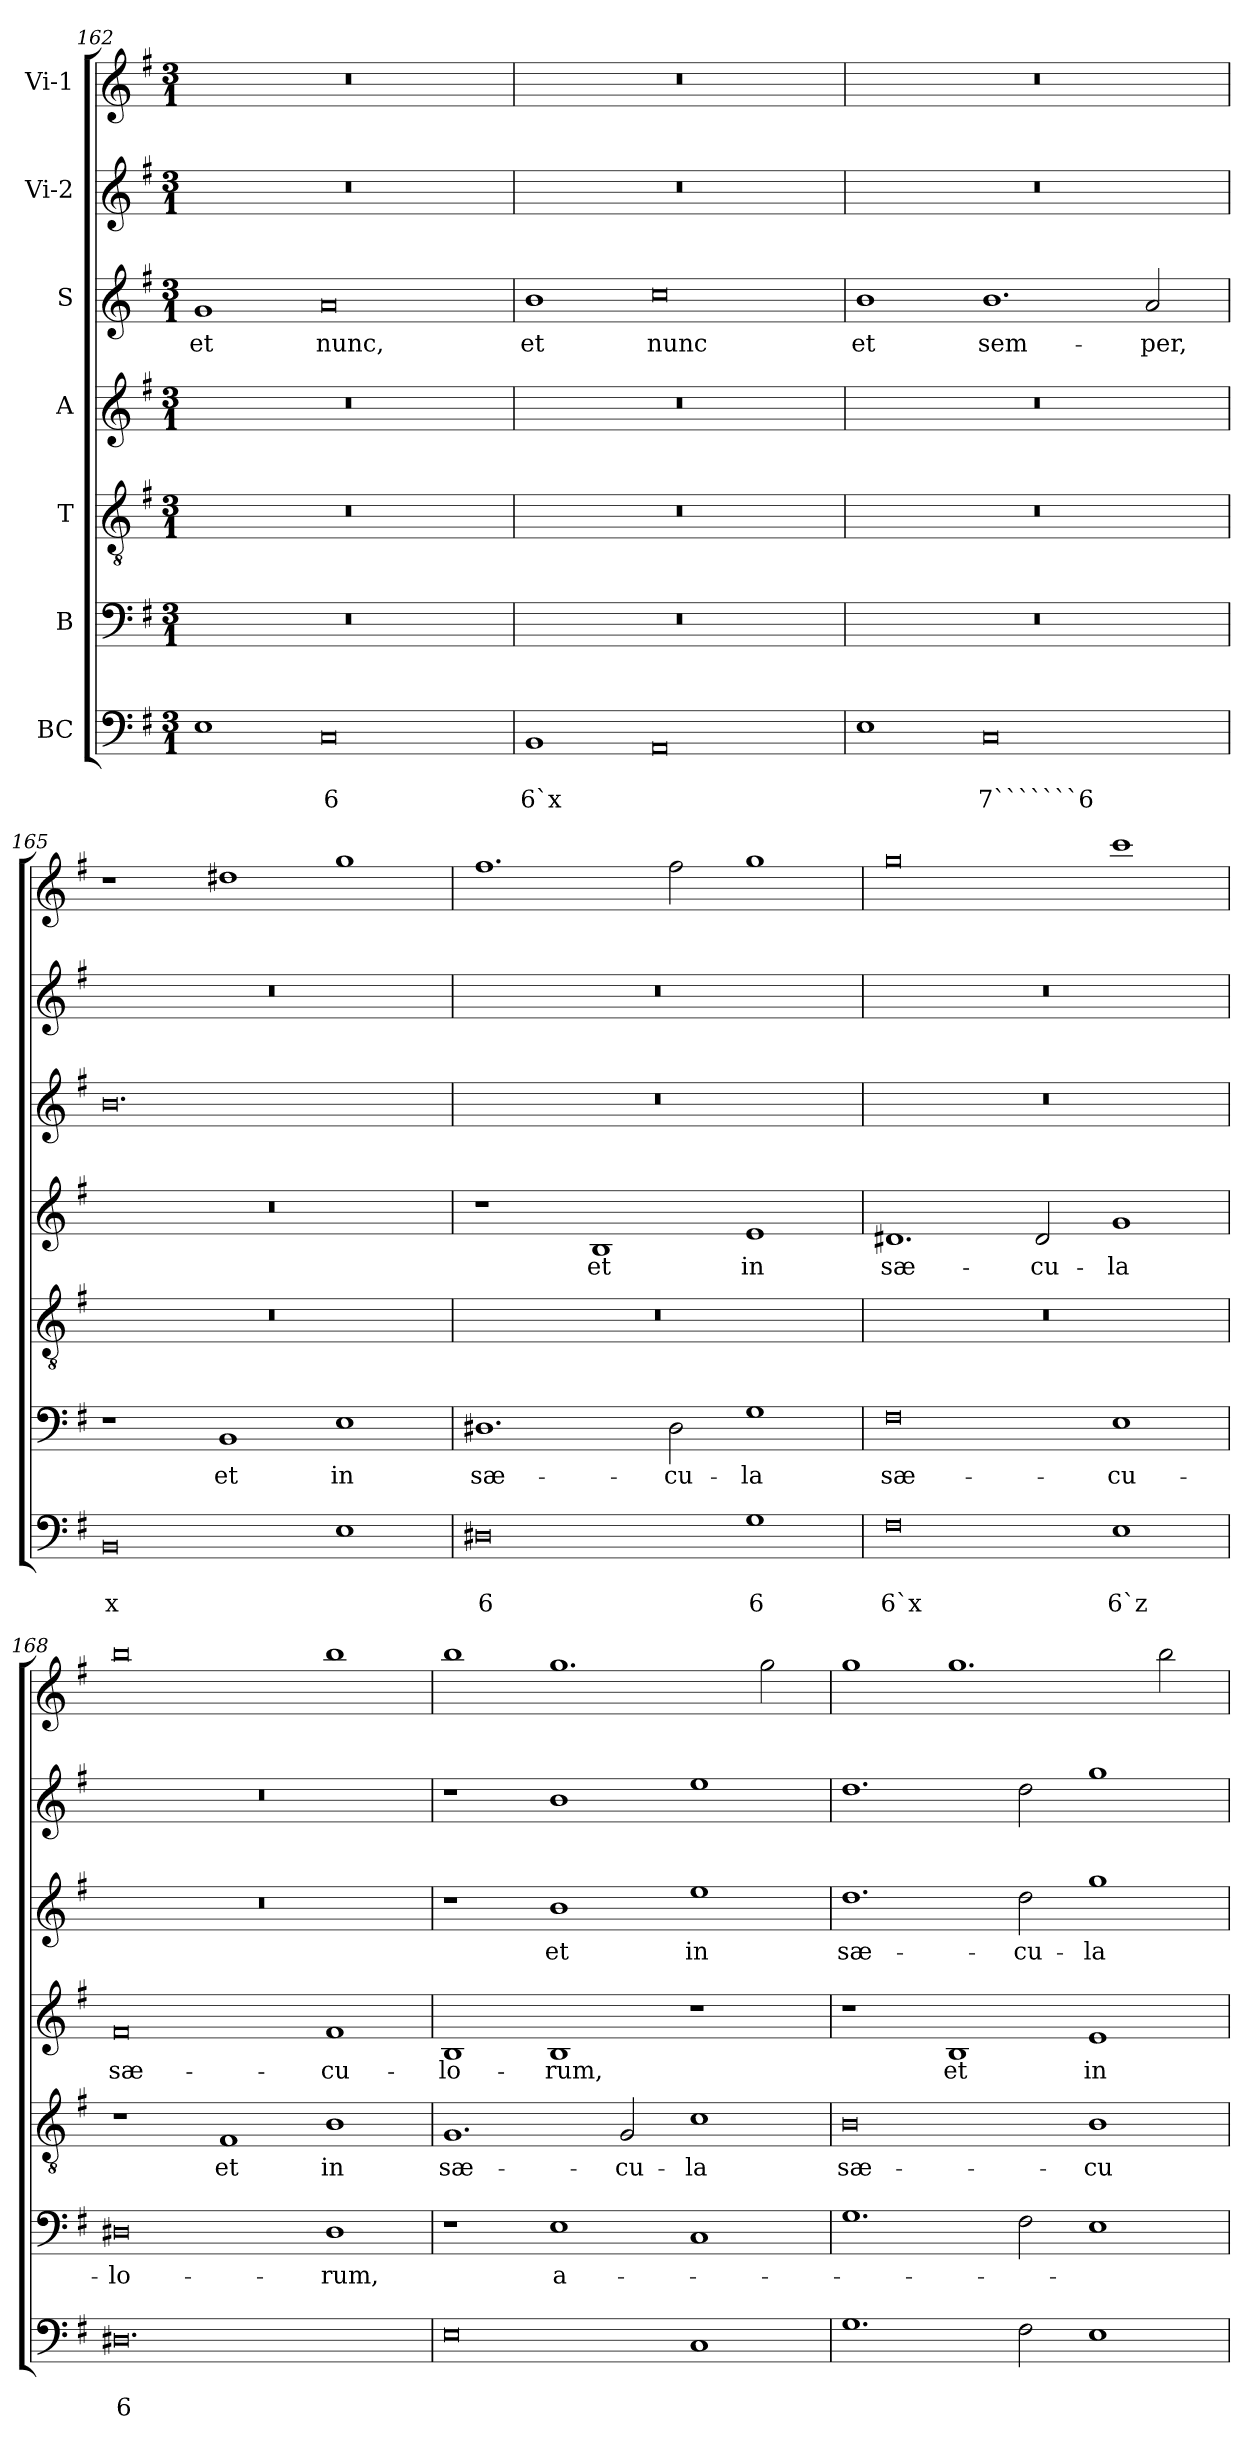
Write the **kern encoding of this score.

**kern	**text	**text	**kern	**text	**kern	**text	**kern	**text	**kern	**text	**kern	**kern
*part7	*part7	*part7	*part6	*part6	*part5	*part5	*part4	*part4	*part3	*part3	*part2	*part1
*staff7	*staff7	*staff7	*staff6	*staff6	*staff5	*staff5	*staff4	*staff4	*staff3	*staff3	*staff2	*staff1
*I"BC	*	*	*I"B	*	*I"T	*	*I"A	*	*I"S	*	*I"Vi-2	*I"Vi-1
*clefF4	*	*	*clefF4	*	*clefGv2	*	*clefG2	*	*clefG2	*	*clefG2	*clefG2
*k[f#]	*	*	*k[f#]	*	*k[f#]	*	*k[f#]	*	*k[f#]	*	*k[f#]	*k[f#]
*G:	*	*	*G:	*	*G:	*	*G:	*	*G:	*	*G:	*G:
*M3/1	*	*	*M3/1	*	*M3/1	*	*M3/1	*	*M3/1	*	*M3/1	*M3/1
=162	=162	=162	=162	=162	=162	=162	=162	=162	=162	=162	=162	=162
!	!	!	!	!	!	!	!	!	!	!LO:LY:b	!	!
1E	.	.	0.r	.	0.r	.	0.r	.	1g	et	0.r	0.r
!	!	!LO:LY:b	!	!	!	!	!	!	!	!LO:LY:b	!	!
0C	.	6	.	.	.	.	.	.	0a	nunc,	.	.
=163	=163	=163	=163	=163	=163	=163	=163	=163	=163	=163	=163	=163
!	!	!LO:LY:b	!	!	!	!	!	!	!	!LO:LY:b	!	!
1BB	.	6`x	0.r	.	0.r	.	0.r	.	1b	et	0.r	0.r
!	!	!	!	!	!	!	!	!	!	!LO:LY:b	!	!
0AA	.	.	.	.	.	.	.	.	0cc	nunc	.	.
!!LO:LB:g=z
=164	=164	=164	=164	=164	=164	=164	=164	=164	=164	=164	=164	=164
!	!	!	!	!	!	!	!	!	!	!LO:LY:b	!	!
1E	.	.	0.r	.	0.r	.	0.r	.	1b	et	0.r	0.r
!	!	!LO:LY:b	!	!	!	!	!	!	!	!LO:LY:b	!	!
0C	.	7```````6	.	.	.	.	.	.	1.b	sem-	.	.
!	!	!	!	!	!	!	!	!	!	!LO:LY:b	!	!
.	.	.	.	.	.	.	.	.	2a/	-per,	.	.
=165	=165	=165	=165	=165	=165	=165	=165	=165	=165	=165	=165	=165
!	!	!LO:LY:b	!	!	!	!	!	!	!	!	!	!
0BB	.	x	1r	.	0.r	.	0.r	.	0.b	.	0.r	1r
!	!	!	!	!LO:LY:b	!	!	!	!	!	!	!	!
.	.	.	1BB	et	.	.	.	.	.	.	.	1dd#X
!	!	!	!	!LO:LY:b	!	!	!	!	!	!	!	!
1E	.	.	1E	in	.	.	.	.	.	.	.	1gg
=166	=166	=166	=166	=166	=166	=166	=166	=166	=166	=166	=166	=166
!	!	!LO:LY:b	!	!LO:LY:b	!	!	!	!	!	!	!	!
0D#X	.	6	1.D#X	sæ-	0.r	.	1r	.	0.r	.	0.r	1.ff#
!	!	!	!	!	!	!	!	!LO:LY:b	!	!	!	!
.	.	.	.	.	.	.	1B	et	.	.	.	.
!	!	!	!	!LO:LY:b	!	!	!	!	!	!	!	!
.	.	.	2D#\	-cu-	.	.	.	.	.	.	.	2ff#\
!	!	!LO:LY:b	!	!LO:LY:b	!	!	!	!LO:LY:b	!	!	!	!
1G	.	6	1G	-la	.	.	1e	in	.	.	.	1gg
=167	=167	=167	=167	=167	=167	=167	=167	=167	=167	=167	=167	=167
!	!	!LO:LY:b	!	!LO:LY:b	!	!	!	!LO:LY:b	!	!	!	!
0F#	.	6`x	0F#	sæ-	0.r	.	1.d#X	sæ-	0.r	.	0.r	0gg
!	!	!	!	!	!	!	!	!LO:LY:b	!	!	!	!
.	.	.	.	.	.	.	2d#/	-cu-	.	.	.	.
!	!	!LO:LY:b	!	!LO:LY:b	!	!	!	!LO:LY:b	!	!	!	!
1E	.	6`z	1E	-cu-	.	.	1g	-la	.	.	.	1ccc
=168	=168	=168	=168	=168	=168	=168	=168	=168	=168	=168	=168	=168
!	!	!LO:LY:b	!	!LO:LY:b	!	!	!	!LO:LY:b	!	!	!	!
0.D#X	.	6	0D#X	-lo-	1r	.	0f#	sæ-	0.r	.	0.r	0bb
!	!	!	!	!	!	!LO:LY:b	!	!	!	!	!	!
.	.	.	.	.	1F#	et	.	.	.	.	.	.
!	!	!	!	!LO:LY:b	!	!LO:LY:b	!	!LO:LY:b	!	!	!	!
.	.	.	1D#	-rum,	1B	in	1f#	-cu-	.	.	.	1bb
=169	=169	=169	=169	=169	=169	=169	=169	=169	=169	=169	=169	=169
!	!	!	!	!	!	!LO:LY:b	!	!LO:LY:b	!	!	!	!
0E	.	.	1r	.	1.G	sæ-	1B	-lo-	1r	.	1r	1bb
!	!	!	!	!LO:LY:b	!	!	!	!LO:LY:b	!	!LO:LY:b	!	!
.	.	.	1E	a-	.	.	1B	-rum,	1b	et	1b	1.gg
!	!	!	!	!	!	!LO:LY:b	!	!	!	!	!	!
.	.	.	.	.	2G/	-cu-	.	.	.	.	.	.
!	!	!	!	!	!	!LO:LY:b	!	!	!	!LO:LY:b	!	!
1C	.	.	1C	.	1c	-la	1r	.	1ee	in	1ee	.
.	.	.	.	.	.	.	.	.	.	.	.	2gg\
!!LO:PB:g=z
=170	=170	=170	=170	=170	=170	=170	=170	=170	=170	=170	=170	=170
!	!	!	!	!	!	!LO:LY:b	!	!	!	!LO:LY:b	!	!
1.G	.	.	1.G	.	0B	sæ-	1r	.	1.dd	sæ-	1.dd	1gg
!	!	!	!	!	!	!	!	!LO:LY:b	!	!	!	!
.	.	.	.	.	.	.	1B	et	.	.	.	1.gg
!	!	!	!	!	!	!	!	!	!	!LO:LY:b	!	!
2F#\	.	.	2F#\	.	.	.	.	.	2dd\	-cu-	2dd\	.
!	!	!	!	!	!	!LO:LY:b	!	!LO:LY:b	!	!LO:LY:b	!	!
1E	.	.	1E	.	1B	-cu-	1e	in	1gg	-la	1gg	.
.	.	.	.	.	.	.	.	.	.	.	.	2bb\
=	=	=	=	=	=	=	=	=	=	=	=	=
*-	*-	*-	*-	*-	*-	*-	*-	*-	*-	*-	*-	*-
